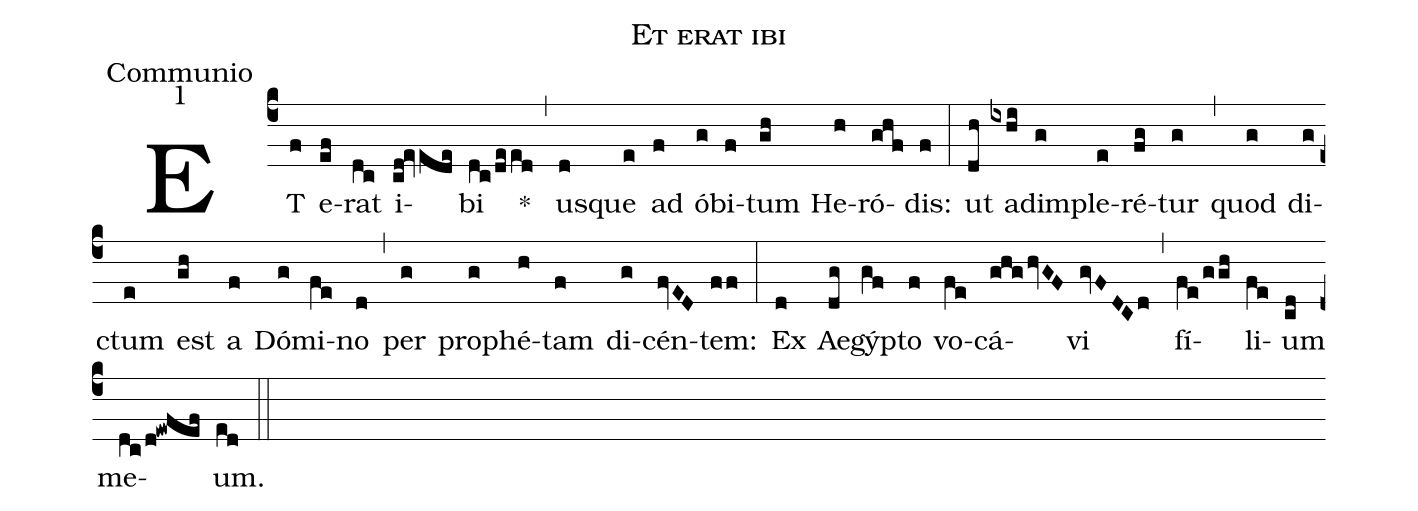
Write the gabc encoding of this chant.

name:Et erat ibi;
office-part:Communio;
mode:1;
%%
(c4) ET(f) e(ef)rat(dc) i(cd!evede)bi(dc/deed) *(,) us(d)que(e) ad(f) ó(g)bi(f)tum(gh) He(h)ró(ghf)dis:(f) (:) ut(dh) ad(ixhi)im(g)ple(e)ré(fg)tur(g) (,) quod(g) di(g)ctum(e) est(gh) a(f) Dó(g)mi(fe)no(d) (,) per(g) pro(g)phé(h)tam(f) di(g)cén(fvED)tem:(ff) (:) Ex(d) Ae(dg)gýp(gf)to(f) vo(fe)cá(ghghvGF)vi(gvFDCd) (,) fí(fe/ggh)li(fe)um(cd) me(dc/d!ewfef)um.(ed) (::)
